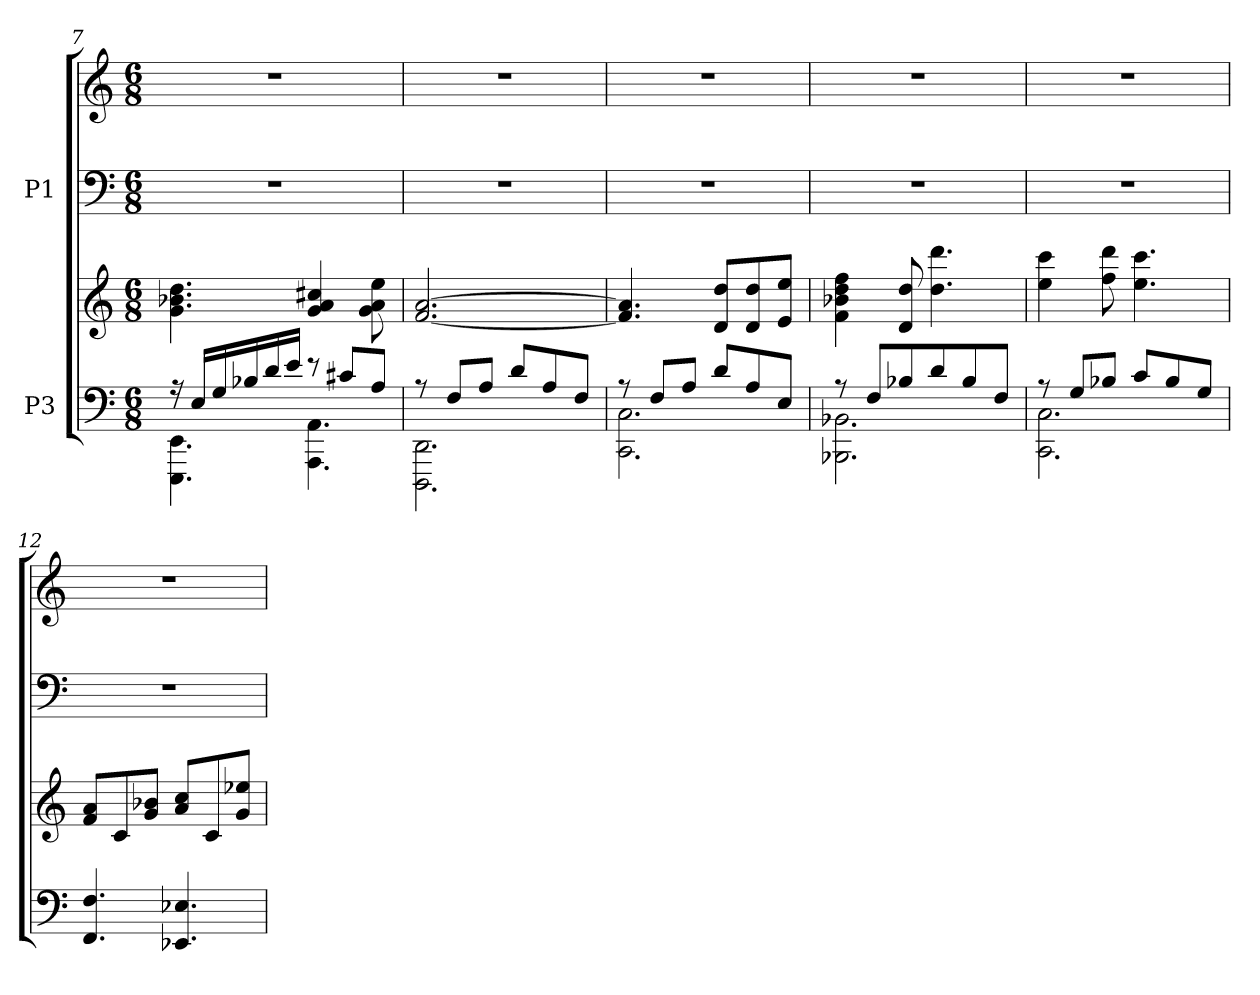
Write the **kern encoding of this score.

**kern	**kern	**kern	**kern
*part2	*part2	*part1	*part1
*staff4	*staff3	*staff2	*staff1
*I"P3	*	*I"P1	*
*clefF4	*clefG2	*clefF4	*clefG2
*k[]	*k[]	*k[]	*k[]
*C:	*C:	*C:	*C:
*M6/8	*M6/8	*M6/8	*M6/8
=7	=7	=7	=7
*^	*	*	*
!	!	!	!LO:N:vis=1	!LO:N:vis=1
16r	4.EEEi\ 4.EEi	4.gi\ 4.b-Xi 4.ddi	2.r	2.r
16Ei/LL	.	.	.	.
16Gi/	.	.	.	.
16B-Xi/	.	.	.	.
16di/	.	.	.	.
16ei/JJ	.	.	.	.
8r	4.AAAi\ 4.AAi	4gi/ 4ai 4cc#Xi	.	.
8c#Xi/L	.	.	.	.
8Ai/J	.	8gi\ 8ai 8eei	.	.
=8	=8	=8	=8	=8
!	!	!	!LO:N:vis=1	!LO:N:vis=1
8r	2.DDDi\ 2.DDi	[<2.fi/ [>2.ai	2.r	2.r
8Fi/L	.	.	.	.
8Ai/J	.	.	.	.
8di/L	.	.	.	.
8Ai/	.	.	.	.
8Fi/J	.	.	.	.
=9	=9	=9	=9	=9
!	!	!	!LO:N:vis=1	!LO:N:vis=1
8r	2.CCi\ 2.Ci	4.fi/] 4.ai]	2.r	2.r
8Fi/L	.	.	.	.
8Ai/J	.	.	.	.
8di/L	.	8di/ 8ddiL	.	.
8Ai/	.	8di/ 8ddi	.	.
8Ei/J	.	8ei/ 8eeiJ	.	.
!!LO:LB:g=z
=10	=10	=10	=10	=10
!	!	!	!LO:N:vis=1	!LO:N:vis=1
8r	2.BBB-Xi\ 2.BB-Xi	4fi\ 4b-Xi 4ddi 4ffi	2.r	2.r
8Fi/L	.	.	.	.
8B-Xi/	.	8di/ 8ddi	.	.
8di/	.	4.ddi\ 4.dddi	.	.
8B-i/	.	.	.	.
8Fi/J	.	.	.	.
=11	=11	=11	=11	=11
!	!	!	!LO:N:vis=1	!LO:N:vis=1
8r	2.CCi\ 2.Ci	4eei\ 4ccci	2.r	2.r
8Gi/L	.	.	.	.
8B-Xi/J	.	8ffi\ 8dddi	.	.
8ci/L	.	4.eei\ 4.ccci	.	.
8B-i/	.	.	.	.
8Gi/J	.	.	.	.
*v	*v	*	*	*
=12	=12	=12	=12
!	!	!LO:N:vis=1	!LO:N:vis=1
4.FFi/ 4.Fi	8fi/ 8aiL	2.r	2.r
.	8ci/	.	.
.	8gi/ 8b-XiJ	.	.
4.EE-Xi/ 4.E-Xi	8ai/ 8cciL	.	.
.	8ci/	.	.
.	8gi/ 8ee-XiJ	.	.
=	=	=	=
*-	*-	*-	*-
